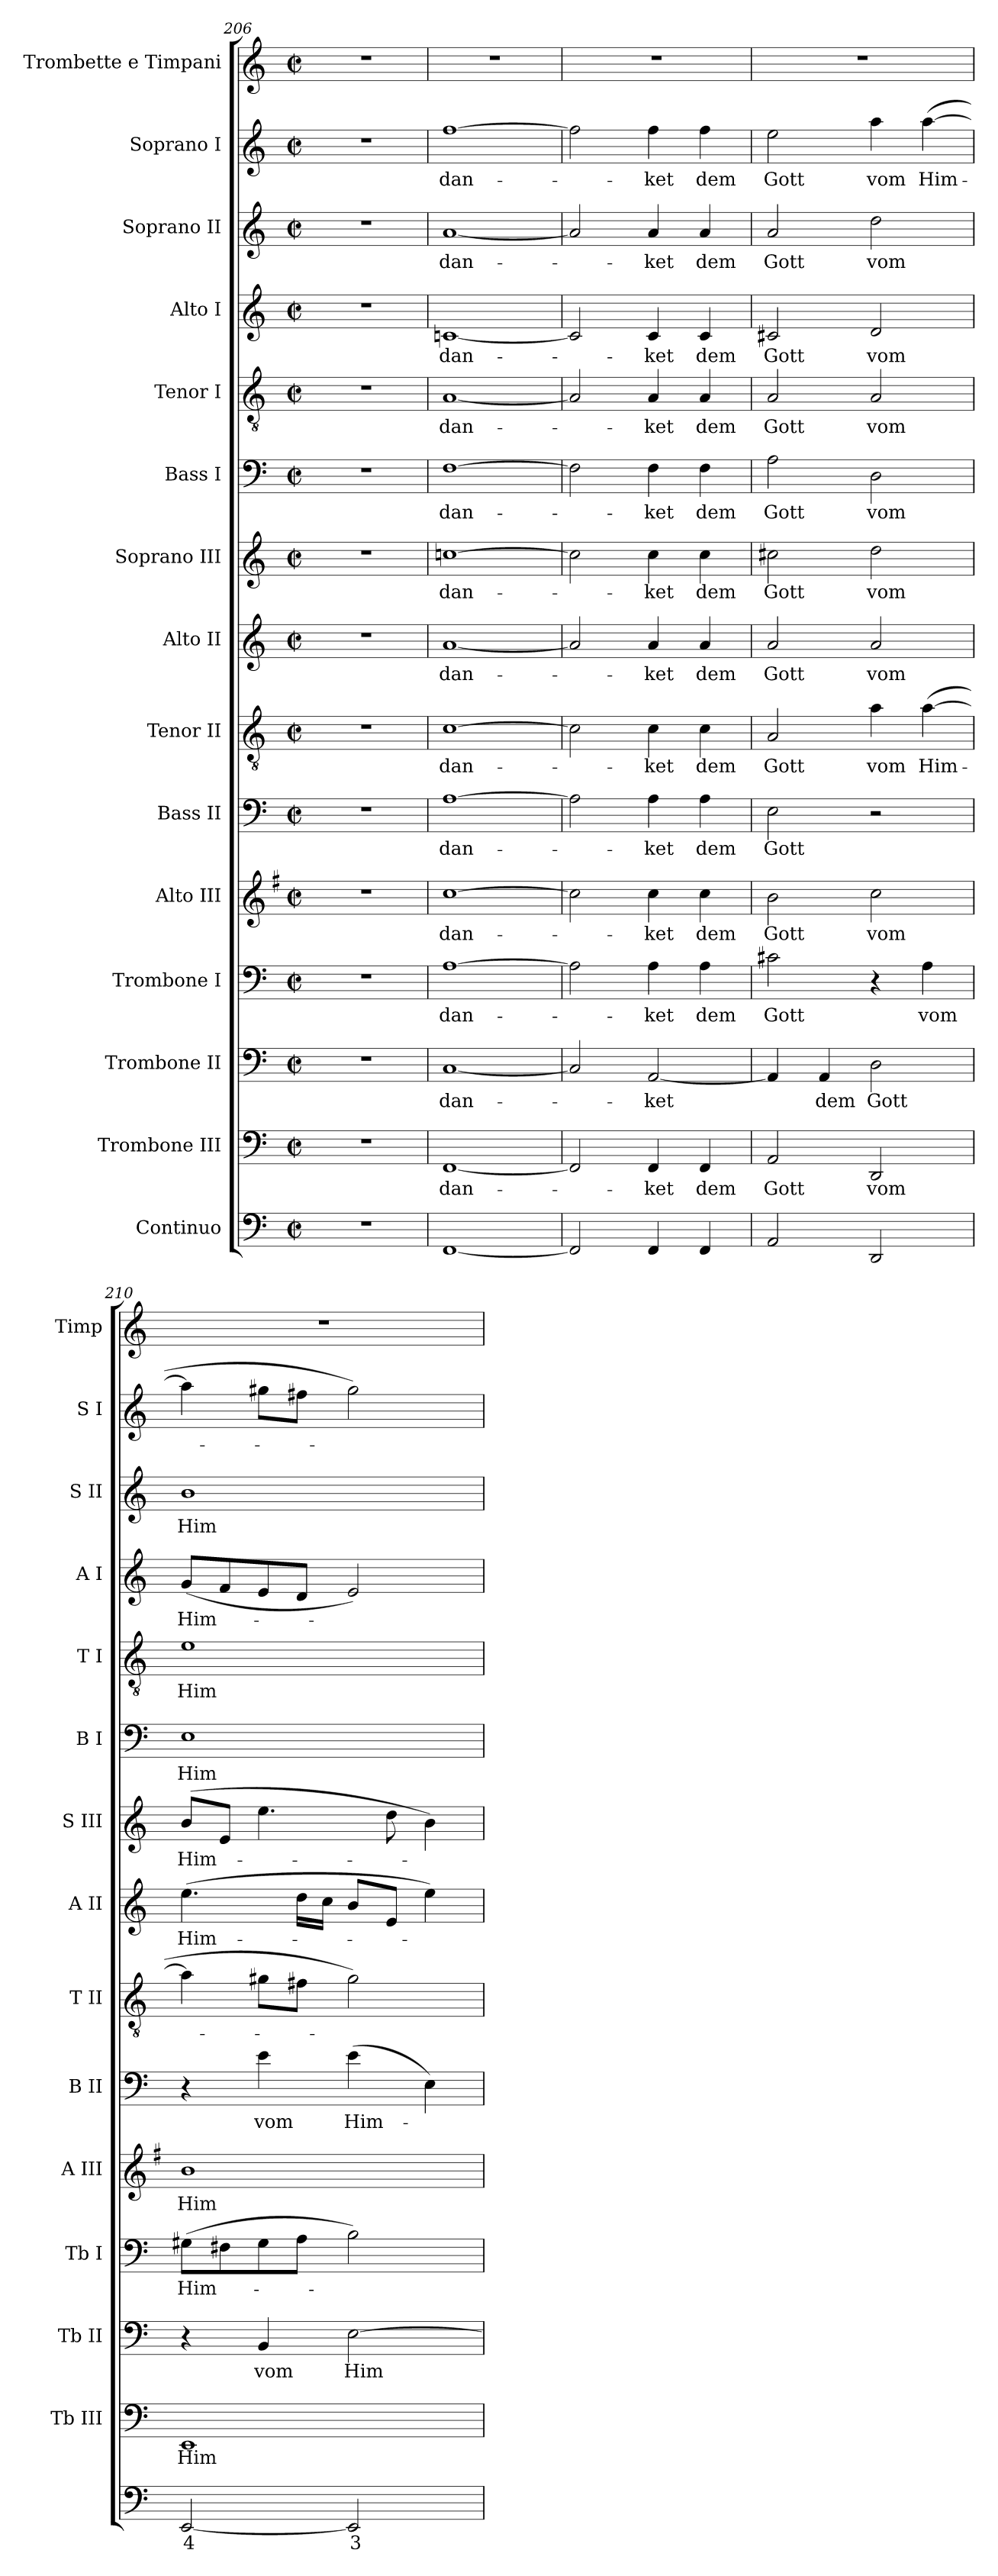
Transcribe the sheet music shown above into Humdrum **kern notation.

**kern	**text	**kern	**text	**kern	**text	**kern	**text	**kern	**text	**kern	**text	**kern	**text	**kern	**text	**kern	**text	**kern	**text	**kern	**text	**kern	**text	**kern	**text	**kern	**text	**kern
*part15	*part15	*part14	*part14	*part13	*part13	*part12	*part12	*part11	*part11	*part10	*part10	*part9	*part9	*part8	*part8	*part7	*part7	*part6	*part6	*part5	*part5	*part4	*part4	*part3	*part3	*part2	*part2	*part1
*staff15	*staff15	*staff14	*staff14	*staff13	*staff13	*staff12	*staff12	*staff11	*staff11	*staff10	*staff10	*staff9	*staff9	*staff8	*staff8	*staff7	*staff7	*staff6	*staff6	*staff5	*staff5	*staff4	*staff4	*staff3	*staff3	*staff2	*staff2	*staff1
*I"Continuo	*	*I"Trombone III	*	*I"Trombone II	*	*I"Trombone I	*	*I"Alto III	*	*I"Bass II	*	*I"Tenor II	*	*I"Alto II	*	*I"Soprano III	*	*I"Bass I	*	*I"Tenor I	*	*I"Alto I	*	*I"Soprano II	*	*I"Soprano I	*	*I"Trombette  e Timpani
*	*	*I'Tb III	*	*I'Tb II	*	*I'Tb I	*	*I'A III	*	*I'B II	*	*I'T II	*	*I'A II	*	*I'S III	*	*I'B I	*	*I'T I	*	*I'A I	*	*I'S II	*	*I'S I	*	*I'Timp
*clefF4	*	*clefF4	*	*clefF4	*	*clefF4	*	*clefG2	*	*clefF4	*	*clefGv2	*	*clefG2	*	*clefG2	*	*clefF4	*	*clefGv2	*	*clefG2	*	*clefG2	*	*clefG2	*	*clefG2
*	*	*	*	*	*	*	*	*ITrd4c7	*	*	*	*	*	*	*	*	*	*	*	*	*	*	*	*	*	*	*	*
*k[]	*	*k[]	*	*k[]	*	*k[]	*	*k[]	*	*k[]	*	*k[]	*	*k[]	*	*k[]	*	*k[]	*	*k[]	*	*k[]	*	*k[]	*	*k[]	*	*k[]
*C:	*	*C:	*	*C:	*	*C:	*	*C:	*	*C:	*	*C:	*	*C:	*	*C:	*	*C:	*	*C:	*	*C:	*	*C:	*	*C:	*	*C:
*M2/2	*	*M2/2	*	*M2/2	*	*M2/2	*	*M2/2	*	*M2/2	*	*M2/2	*	*M2/2	*	*M2/2	*	*M2/2	*	*M2/2	*	*M2/2	*	*M2/2	*	*M2/2	*	*M2/2
*met(c|)	*	*met(c|)	*	*met(c|)	*	*met(c|)	*	*met(c|)	*	*met(c|)	*	*met(c|)	*	*met(c|)	*	*met(c|)	*	*met(c|)	*	*met(c|)	*	*met(c|)	*	*met(c|)	*	*met(c|)	*	*met(c|)
=206	=206	=206	=206	=206	=206	=206	=206	=206	=206	=206	=206	=206	=206	=206	=206	=206	=206	=206	=206	=206	=206	=206	=206	=206	=206	=206	=206	=206
1r	.	1r	.	1r	.	1r	.	1r	.	1r	.	1r	.	1r	.	1r	.	1r	.	1r	.	1r	.	1r	.	1r	.	1r
=207	=207	=207	=207	=207	=207	=207	=207	=207	=207	=207	=207	=207	=207	=207	=207	=207	=207	=207	=207	=207	=207	=207	=207	=207	=207	=207	=207	=207
!	!	!	!LO:LY:b	!	!LO:LY:b	!	!LO:LY:b	!	!LO:LY:b	!	!LO:LY:b	!	!LO:LY:b	!	!LO:LY:b	!	!LO:LY:b	!	!LO:LY:b	!	!LO:LY:b	!	!LO:LY:b	!	!LO:LY:b	!	!LO:LY:b	!
[1FF	.	[1FF	dan-	[1C	dan-	[1A	dan-	[1f	dan-	[1A	dan-	[1c	dan-	[1a	dan-	[1ccn	dan-	[1F	dan-	[1A	dan-	[1cn	dan-	[1a	dan-	[1ff	dan-	1r
=208	=208	=208	=208	=208	=208	=208	=208	=208	=208	=208	=208	=208	=208	=208	=208	=208	=208	=208	=208	=208	=208	=208	=208	=208	=208	=208	=208	=208
2FF]	.	2FF]	.	2C]	.	2A]	.	2f]	.	2A]	.	2c]	.	2a]	.	2cc]	.	2F]	.	2A]	.	2c]	.	2a]	.	2ff]	.	1r
!	!	!	!LO:LY:b	!	!LO:LY:b	!	!LO:LY:b	!	!LO:LY:b	!	!LO:LY:b	!	!LO:LY:b	!	!LO:LY:b	!	!LO:LY:b	!	!LO:LY:b	!	!LO:LY:b	!	!LO:LY:b	!	!LO:LY:b	!	!LO:LY:b	!
4FF	.	4FF	ket	[2AA	ket	4A\	ket	4f	ket	4A	ket	4c\	ket	4a	ket	4cc\	ket	4F\	ket	4A	ket	4c	ket	4a	ket	4ff	ket	.
!	!	!	!LO:LY:b	!	!	!	!LO:LY:b	!	!LO:LY:b	!	!LO:LY:b	!	!LO:LY:b	!	!LO:LY:b	!	!LO:LY:b	!	!LO:LY:b	!	!LO:LY:b	!	!LO:LY:b	!	!LO:LY:b	!	!LO:LY:b	!
4FF	.	4FF	dem	.	.	4A\	dem	4f	dem	4A	dem	4c\	dem	4a	dem	4cc\	dem	4F\	dem	4A	dem	4c	dem	4a	dem	4ff	dem	.
=209	=209	=209	=209	=209	=209	=209	=209	=209	=209	=209	=209	=209	=209	=209	=209	=209	=209	=209	=209	=209	=209	=209	=209	=209	=209	=209	=209	=209
!	!	!	!LO:LY:b	!	!	!	!LO:LY:b	!	!LO:LY:b	!	!LO:LY:b	!	!LO:LY:b	!	!LO:LY:b	!	!LO:LY:b	!	!LO:LY:b	!	!LO:LY:b	!	!LO:LY:b	!	!LO:LY:b	!	!LO:LY:b	!
2AA	.	2AA	Gott	4AA]	.	2c#X\	Gott	2e	Gott	2E	Gott	2A	Gott	2a	Gott	2cc#X\	Gott	2A\	Gott	2A	Gott	2c#X	Gott	2a	Gott	2ee\	Gott	1r
!	!	!	!	!	!LO:LY:b	!	!	!	!	!	!	!	!	!	!	!	!	!	!	!	!	!	!	!	!	!	!	!
.	.	.	.	4AA	dem	.	.	.	.	.	.	.	.	.	.	.	.	.	.	.	.	.	.	.	.	.	.	.
!	!	!	!LO:LY:b	!	!LO:LY:b	!	!	!	!LO:LY:b	!	!	!	!LO:LY:b	!	!LO:LY:b	!	!LO:LY:b	!	!LO:LY:b	!	!LO:LY:b	!	!LO:LY:b	!	!LO:LY:b	!	!LO:LY:b	!
2DD	.	2DD	vom	2D\	Gott	4r	.	2f	vom	2r	.	4a\	vom	2a	vom	2dd\	vom	2D\	vom	2A	vom	2d	vom	2dd\	vom	4aa\	vom	.
!	!	!	!	!	!	!	!LO:LY:b	!	!	!	!	!	!LO:LY:b	!	!	!	!	!	!	!	!	!	!	!	!	!	!LO:LY:b	!
.	.	.	.	.	.	4A\	vom	.	.	.	.	(>[4a\	Him-	.	.	.	.	.	.	.	.	.	.	.	.	(>[4aa\	Him-	.
=210	=210	=210	=210	=210	=210	=210	=210	=210	=210	=210	=210	=210	=210	=210	=210	=210	=210	=210	=210	=210	=210	=210	=210	=210	=210	=210	=210	=210
!	!LO:LY:b	!	!LO:LY:b	!	!	!	!LO:LY:b	!	!LO:LY:b	!	!	!	!	!	!LO:LY:b	!	!LO:LY:b	!	!LO:LY:b	!	!LO:LY:b	!	!LO:LY:b	!	!LO:LY:b	!	!	!
[2EE	4	1EE	Him-	4r	.	(>8G#XL	Him-	1e	Him-	4r	.	4a]	.	(>4.ee	Him-	(>8bL	Him-	1E	Him-	1e	Him-	(<8gL	Him-	1b	Him-	4aa]	.	1r
.	.	.	.	.	.	8F#X	.	.	.	.	.	.	.	.	.	8eJ	.	.	.	.	.	8f	.	.	.	.	.	.
!	!	!	!	!	!LO:LY:b	!	!	!	!	!	!LO:LY:b	!	!	!	!	!	!	!	!	!	!	!	!	!	!	!	!	!
.	.	.	.	4BB	vom	8G#	.	.	.	4e	vom	8g#XL	.	.	.	4.ee	.	.	.	.	.	8e	.	.	.	8gg#XL	.	.
.	.	.	.	.	.	8AJ	.	.	.	.	.	8f#XJ	.	16ddLL	.	.	.	.	.	.	.	8dJ	.	.	.	8ff#XJ	.	.
.	.	.	.	.	.	.	.	.	.	.	.	.	.	16ccJJ	.	.	.	.	.	.	.	.	.	.	.	.	.	.
!	!LO:LY:b	!	!	!	!LO:LY:b	!	!	!	!	!	!LO:LY:b	!	!	!	!	!	!	!	!	!	!	!	!	!	!	!	!	!
2EE]	3	.	.	[2E	Him-	2B)	.	.	.	(4e	Him-	2g#)	.	8bL	.	.	.	.	.	.	.	2e)	.	.	.	2gg#)	.	.
.	.	.	.	.	.	.	.	.	.	.	.	.	.	8eJ	.	8dd	.	.	.	.	.	.	.	.	.	.	.	.
.	.	.	.	.	.	.	.	.	.	4E)	.	.	.	4ee)	.	4b)	.	.	.	.	.	.	.	.	.	.	.	.
=	=	=	=	=	=	=	=	=	=	=	=	=	=	=	=	=	=	=	=	=	=	=	=	=	=	=	=	=
*-	*-	*-	*-	*-	*-	*-	*-	*-	*-	*-	*-	*-	*-	*-	*-	*-	*-	*-	*-	*-	*-	*-	*-	*-	*-	*-	*-	*-
